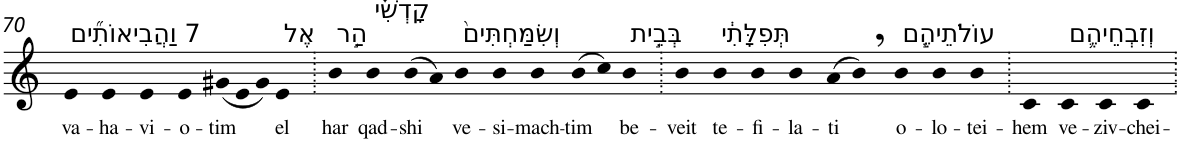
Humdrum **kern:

**kern	**text
*part1	*part1
*staff1	*staff1
*I"Piano	*
*I'Pno	*
!!LO:PB:g=z
*clefG2	*
*k[]	*
=70	=70
!LO:TX:a:t=7 וַהֲבִיאוֹתִ֞ים	!
!	!LO:LY:b
4e	va-
!	!LO:LY:b
4e	-ha-
!	!LO:LY:b
4e	-vi-
!	!LO:LY:b
4e	-o-
!	!LO:LY:b
(12g#X	-tim
12e	.
12g#)	.
!LO:TX:a:t=אֶל	!
!	!LO:LY:b
4e	el
=71.	=71.
!LO:TX:a:t=הַ֣ר	!
!	!LO:LY:b
4b	har
!LO:TX:a:t=קָדְשִׁ֗י	!
!	!LO:LY:b
4b	qad-
!	!LO:LY:b
(8b	-shi
8a)	.
!LO:TX:a:t=וְשִׂמַּחְתִּים֙	!
!	!LO:LY:b
4b	ve-
!	!LO:LY:b
4b	-si-
!	!LO:LY:b
4b	-mach-
!	!LO:LY:b
(8b	-tim
8cc)	.
!LO:TX:a:t=בְּבֵ֣ית	!
!	!LO:LY:b
4b	be-
=72.	=72.
!	!LO:LY:b
4b	-veit
!LO:TX:a:t=תְּפִלָּתִ֔י	!
!	!LO:LY:b
4b	te-
!	!LO:LY:b
4b	-fi-
!	!LO:LY:b
4b	-la-
!	!LO:LY:b
(8a	-ti
8b,)	.
!LO:TX:a:t=עוֹלֹתֵיהֶ֧ם	!
!	!LO:LY:b
4b	o-
!	!LO:LY:b
4b	-lo-
!	!LO:LY:b
4b	-tei-
=73.	=73.
!	!LO:LY:b
4c	-hem
!LO:TX:a:t=וְזִבְחֵיהֶ֛ם	!
!	!LO:LY:b
4c	ve-
!	!LO:LY:b
4c	-ziv-
!	!LO:LY:b
4c	-chei-
=.	=.
*-	*-
